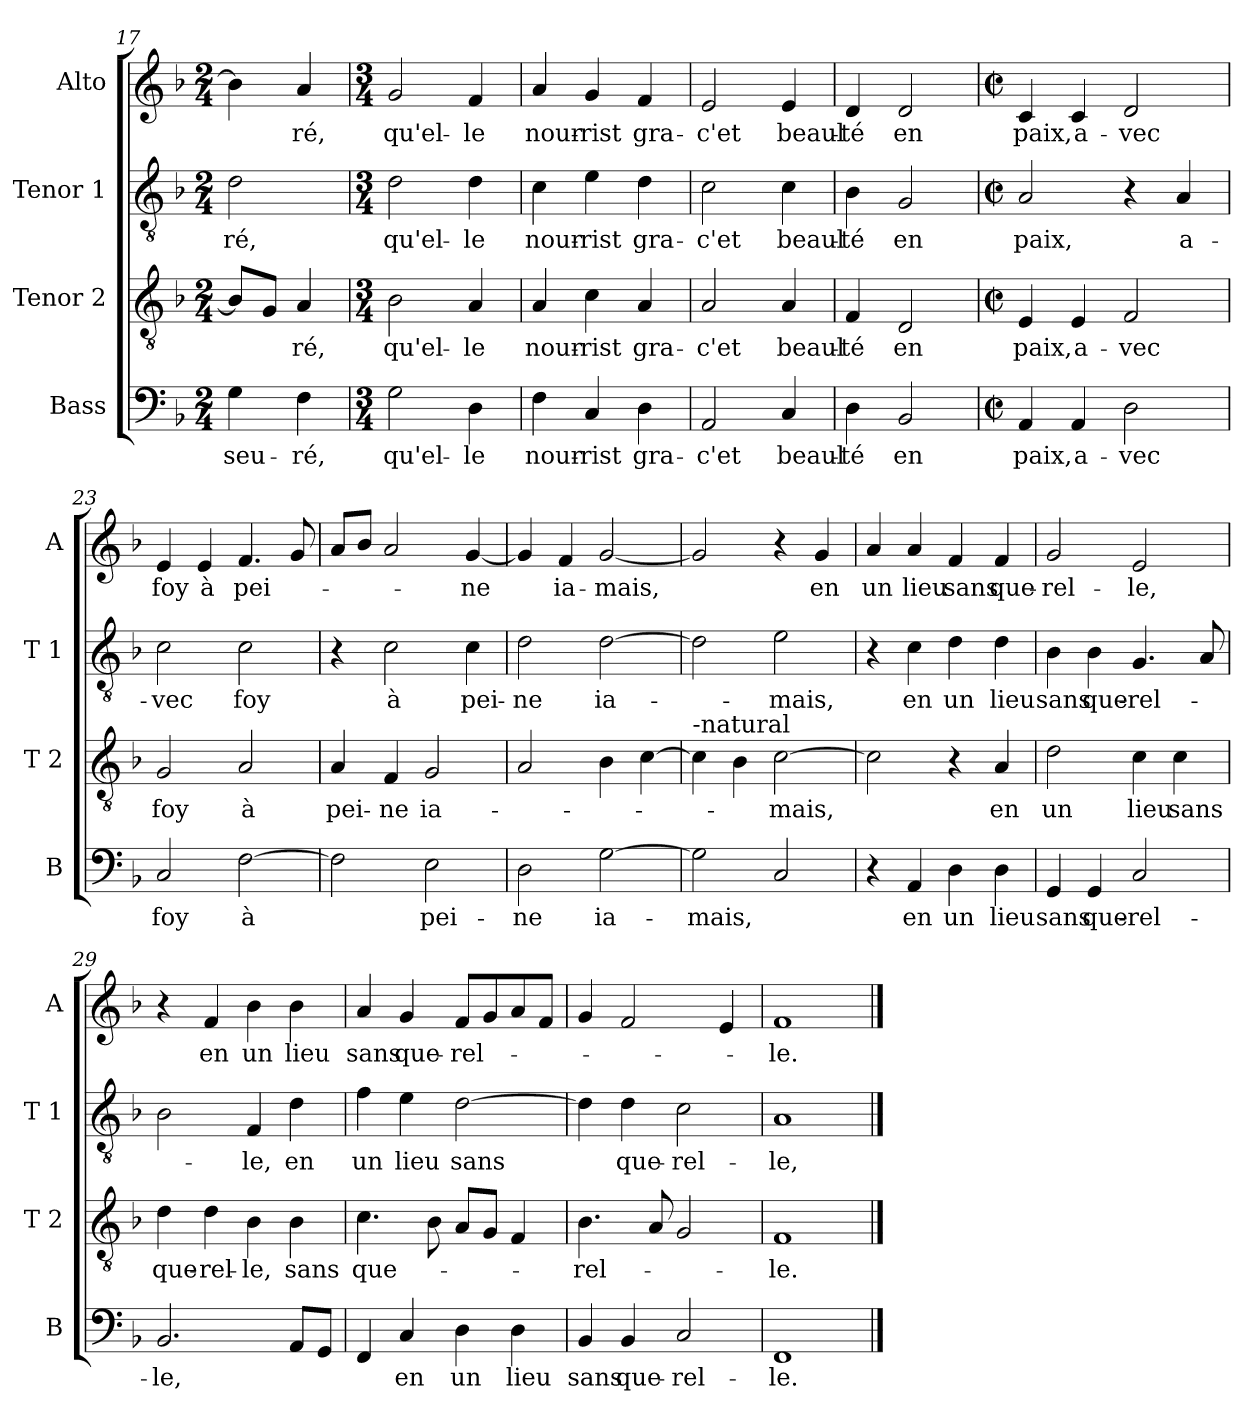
**kern	**text	**kern	**text	**kern	**text	**kern	**text
*part4	*part4	*part3	*part3	*part2	*part2	*part1	*part1
*staff4	*staff4	*staff3	*staff3	*staff2	*staff2	*staff1	*staff1
*I"Bass	*	*I"Tenor 2	*	*I"Tenor 1	*	*I"Alto	*
*I'B	*	*I'T 2	*	*I'T 1	*	*I'A	*
*clefF4	*	*clefGv2	*	*clefGv2	*	*clefG2	*
*k[b-]	*	*k[b-]	*	*k[b-]	*	*k[b-]	*
*F:	*	*F:	*	*F:	*	*F:	*
*M2/4	*	*M2/4	*	*M2/4	*	*M2/4	*
=17	=17	=17	=17	=17	=17	=17	=17
!	!LO:LY:b	!	!	!	!LO:LY:b	!	!
4G\	-seu-	8B-/L]	.	2d\	-ré,	4b-\]	.
.	.	8G/J	.	.	.	.	.
!	!LO:LY:b	!	!LO:LY:b	!	!	!	!LO:LY:b
4F\	-ré,	4A/	-ré,	.	.	4a/	-ré,
=18	=18	=18	=18	=18	=18	=18	=18
*M3/4	*	*M3/4	*	*M3/4	*	*M3/4	*
!	!LO:LY:b	!	!LO:LY:b	!	!LO:LY:b	!	!LO:LY:b
2G\	qu'el-	2B-\	qu'el-	2d\	qu'el-	2g/	qu'el-
!	!LO:LY:b	!	!LO:LY:b	!	!LO:LY:b	!	!LO:LY:b
4D\	-le	4A/	-le	4d\	-le	4f/	-le
=19	=19	=19	=19	=19	=19	=19	=19
!	!LO:LY:b	!	!LO:LY:b	!	!LO:LY:b	!	!LO:LY:b
4F\	nour-	4A/	nour-	4c\	nour-	4a/	nour-
!	!LO:LY:b	!	!LO:LY:b	!	!LO:LY:b	!	!LO:LY:b
4C/	-rist	4c\	-rist	4e\	-rist	4g/	-rist
!	!LO:LY:b	!	!LO:LY:b	!	!LO:LY:b	!	!LO:LY:b
4D\	gra-	4A/	gra-	4d\	gra-	4f/	gra-
=20	=20	=20	=20	=20	=20	=20	=20
!	!LO:LY:b	!	!LO:LY:b	!	!LO:LY:b	!	!LO:LY:b
2AA/	-c'et	2A/	-c'et	2c\	-c'et	2e/	-c'et
!	!LO:LY:b	!	!LO:LY:b	!	!LO:LY:b	!	!LO:LY:b
4C/	beaul-	4A/	beaul-	4c\	beaul-	4e/	beaul-
=21	=21	=21	=21	=21	=21	=21	=21
!	!LO:LY:b	!	!LO:LY:b	!	!LO:LY:b	!	!LO:LY:b
4D\	-té	4F/	-té	4B-\	-té	4d/	-té
!	!LO:LY:b	!	!LO:LY:b	!	!LO:LY:b	!	!LO:LY:b
2BB-/	en	2D/	en	2G/	en	2d/	en
!!LO:LB:g=z
=22	=22	=22	=22	=22	=22	=22	=22
*M2/2	*	*M2/2	*	*M2/2	*	*M2/2	*
*met(c|)	*	*met(c|)	*	*met(c|)	*	*met(c|)	*
!	!LO:LY:b	!	!LO:LY:b	!	!LO:LY:b	!	!LO:LY:b
4AA/	paix,	4E/	paix,	2A/	paix,	4c/	paix,
!	!LO:LY:b	!	!LO:LY:b	!	!	!	!LO:LY:b
4AA/	a-	4E/	a-	.	.	4c/	a-
!	!LO:LY:b	!	!LO:LY:b	!	!	!	!LO:LY:b
2D\	-vec	2F/	-vec	4r	.	2d/	-vec
!	!	!	!	!	!LO:LY:b	!	!
.	.	.	.	4A/	a-	.	.
=23	=23	=23	=23	=23	=23	=23	=23
!	!LO:LY:b	!	!LO:LY:b	!	!LO:LY:b	!	!LO:LY:b
2C/	foy	2G/	foy	2c\	-vec	4e/	foy
!	!	!	!	!	!	!	!LO:LY:b
.	.	.	.	.	.	4e/	à
!	!LO:LY:b	!	!LO:LY:b	!	!LO:LY:b	!	!LO:LY:b
[2F\	à	2A/	à	2c\	foy	4.f/	pei-
.	.	.	.	.	.	8g/	.
=24	=24	=24	=24	=24	=24	=24	=24
!	!	!	!LO:LY:b	!	!	!	!
2F\]	.	4A/	pei-	4r	.	8a/L	.
.	.	.	.	.	.	8b-/J	.
!	!	!	!LO:LY:b	!	!LO:LY:b	!	!
.	.	4F/	-ne	2c\	à	2a/	.
!	!LO:LY:b	!	!LO:LY:b	!	!	!	!
2E\	pei-	2G/	ia-	.	.	.	.
!	!	!	!	!	!LO:LY:b	!	!LO:LY:b
.	.	.	.	4c\	pei-	[4g/	-ne
=25	=25	=25	=25	=25	=25	=25	=25
!	!LO:LY:b	!	!	!	!LO:LY:b	!	!
2D\	-ne	2A/	.	2d\	-ne	4g/]	.
!	!	!	!	!	!	!	!LO:LY:b
.	.	.	.	.	.	4f/	ia-
!	!LO:LY:b	!	!	!	!LO:LY:b	!	!LO:LY:b
[2G\	ia-	4B-\	.	[2d\	ia-	[2g/	-mais,
.	.	[4c\	.	.	.	.	.
=26	=26	=26	=26	=26	=26	=26	=26
!	!	!LO:TX:a:t=-natural	!	!	!	!	!
!	!LO:LY:b	!	!	!	!	!	!
2G\]	-mais,	4c\]	.	2d\]	.	2g/]	.
.	.	4B-\	.	.	.	.	.
!	!	!	!LO:LY:b	!	!LO:LY:b	!	!
2C/	.	[2c\	-mais,	2e\	-mais,	4r	.
!	!	!	!	!	!	!	!LO:LY:b
.	.	.	.	.	.	4g/	en
=27	=27	=27	=27	=27	=27	=27	=27
!	!	!	!	!	!	!	!LO:LY:b
4r	.	2c\]	.	4r	.	4a/	un
!	!LO:LY:b	!	!	!	!LO:LY:b	!	!LO:LY:b
4AA/	en	.	.	4c\	en	4a/	lieu
!	!LO:LY:b	!	!	!	!LO:LY:b	!	!LO:LY:b
4D\	un	4r	.	4d\	un	4f/	sans
!	!LO:LY:b	!	!LO:LY:b	!	!LO:LY:b	!	!LO:LY:b
4D\	lieu	4A/	en	4d\	lieu	4f/	que-
!!LO:LB:g=z
=28	=28	=28	=28	=28	=28	=28	=28
!	!LO:LY:b	!	!LO:LY:b	!	!LO:LY:b	!	!LO:LY:b
4GG/	sans	2d\	un	4B-\	sans	2g/	-rel-
!	!LO:LY:b	!	!	!	!LO:LY:b	!	!
4GG/	que-	.	.	4B-\	que-	.	.
!	!LO:LY:b	!	!LO:LY:b	!	!LO:LY:b	!	!LO:LY:b
2C/	-rel-	4c\	lieu	4.G/	-rel-	2e/	-le,
!	!	!	!LO:LY:b	!	!	!	!
.	.	4c\	sans	.	.	.	.
.	.	.	.	8A/	.	.	.
=29	=29	=29	=29	=29	=29	=29	=29
!	!LO:LY:b	!	!LO:LY:b	!	!	!	!
2.BB-/	-le,	4d\	que-	2B-\	.	4r	.
!	!	!	!LO:LY:b	!	!	!	!LO:LY:b
.	.	4d\	-rel-	.	.	4f/	en
!	!	!	!LO:LY:b	!	!LO:LY:b	!	!LO:LY:b
.	.	4B-\	-le,	4F/	-le,	4b-\	un
!	!	!	!LO:LY:b	!	!LO:LY:b	!	!LO:LY:b
8AA/L	.	4B-\	sans	4d\	en	4b-\	lieu
8GG/J	.	.	.	.	.	.	.
=30	=30	=30	=30	=30	=30	=30	=30
!	!	!	!LO:LY:b	!	!LO:LY:b	!	!LO:LY:b
4FF/	.	4.c\	que-	4f\	un	4a/	sans
!	!LO:LY:b	!	!	!	!LO:LY:b	!	!LO:LY:b
4C/	en	.	.	4e\	lieu	4g/	que-
.	.	8B-\	.	.	.	.	.
!	!LO:LY:b	!	!	!	!LO:LY:b	!	!LO:LY:b
4D\	un	8A/L	.	[2d\	sans	8f/L	-rel-
.	.	8G/J	.	.	.	8g/	.
!	!LO:LY:b	!	!	!	!	!	!
4D\	lieu	4F/	.	.	.	8a/	.
.	.	.	.	.	.	8f/J	.
=31	=31	=31	=31	=31	=31	=31	=31
!	!LO:LY:b	!	!LO:LY:b	!	!	!	!
4BB-/	sans	4.B-\	-rel-	4d\]	.	4g/	.
!	!LO:LY:b	!	!	!	!LO:LY:b	!	!
4BB-/	que-	.	.	4d\	que-	2f/	.
.	.	8A/	.	.	.	.	.
!	!LO:LY:b	!	!	!	!LO:LY:b	!	!
2C/	-rel-	2G/	.	2c\	-rel-	.	.
.	.	.	.	.	.	4e/	.
=32	=32	=32	=32	=32	=32	=32	=32
!	!LO:LY:b	!	!LO:LY:b	!	!LO:LY:b	!	!LO:LY:b
1FF	-le.	1F	-le.	1A	-le,	1f	-le.
==	==	==	==	==	==	==	==
*-	*-	*-	*-	*-	*-	*-	*-
